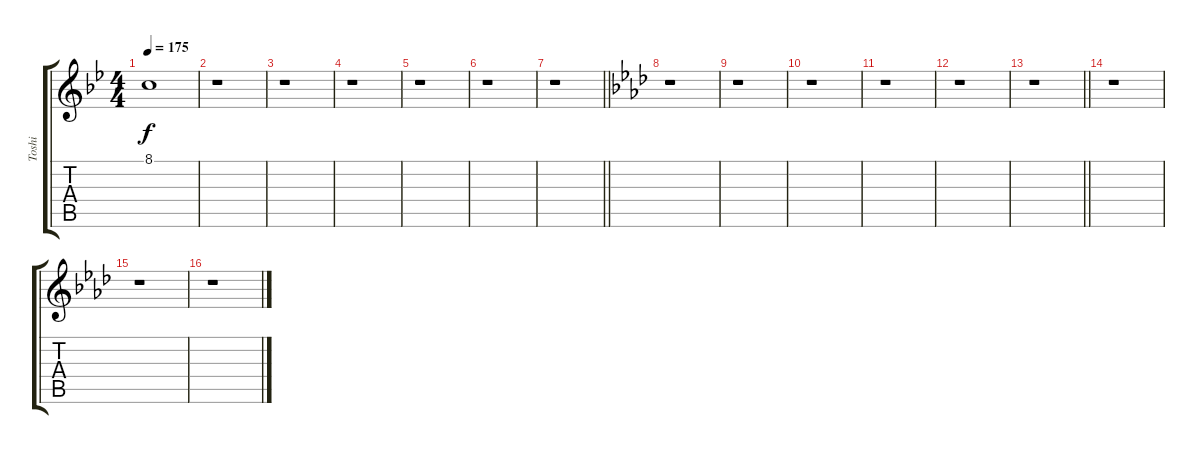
\track ("Toshi" "Toshi") {instrument trumpet}
\staff {score tabs}
\tuning (E4 B3 G3 D3 A2 E2) {hide}
\ts (4 4)
\tempo 175
\clef g2
\ks bb
8.1{t}.1{dy f} |
r.1 |
r.1 |
r.1 |
r.1 |
r.1 |
\barLineRight lightlight
r.1 |
\ks ab
r.1 |
r.1 |
r.1 |
r.1 |
r.1 |
\barLineRight lightlight
r.1 |
r.1 |
r.1 |
r.1
